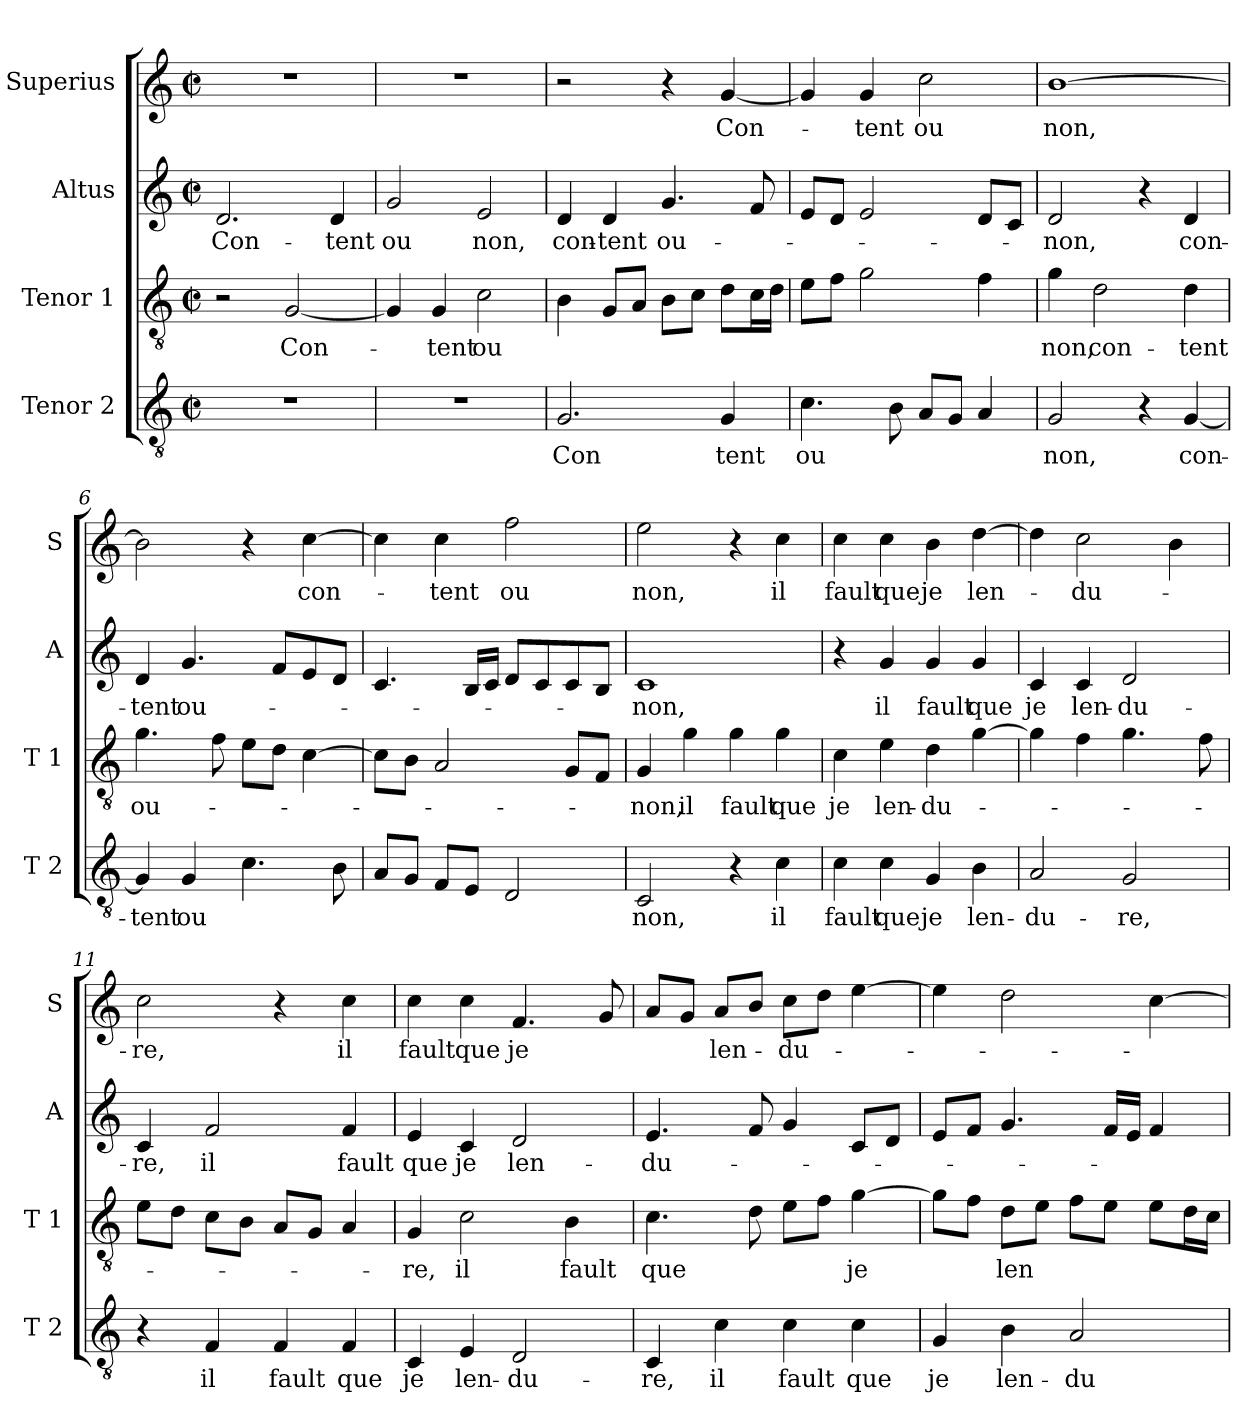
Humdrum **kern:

**kern	**text	**kern	**text	**kern	**text	**kern	**text
*part4	*part4	*part3	*part3	*part2	*part2	*part1	*part1
*staff4	*staff4	*staff3	*staff3	*staff2	*staff2	*staff1	*staff1
*I"Tenor 2	*	*I"Tenor 1	*	*I"Altus	*	*I"Superius	*
*I'T 2	*	*I'T 1	*	*I'A	*	*I'S	*
*clefGv2	*	*clefGv2	*	*clefG2	*	*clefG2	*
*k[]	*	*k[]	*	*k[]	*	*k[]	*
*C:	*	*C:	*	*C:	*	*C:	*
*M2/2	*	*M2/2	*	*M2/2	*	*M2/2	*
*met(c|)	*	*met(c|)	*	*met(c|)	*	*met(c|)	*
=1	=1	=1	=1	=1	=1	=1	=1
1r	.	2r	.	2.d/	Con-	1r	.
.	.	[2G/	Con-	.	.	.	.
.	.	.	.	4d/	-tent	.	.
=2	=2	=2	=2	=2	=2	=2	=2
1r	.	4G/]	.	2g/	ou	1r	.
.	.	4G/	-tent	.	.	.	.
.	.	2c\	ou	2e/	non,	.	.
=3	=3	=3	=3	=3	=3	=3	=3
2.G/	Con	4B\	.	4d/	con-	2r	.
.	.	8G/L	.	4d/	-tent	.	.
.	.	8A/J	.	.	.	.	.
.	.	8B\L	.	4.g/	ou-	4r	.
.	.	8c\J	.	.	.	.	.
4G/	tent	8d\L	.	.	.	[4g/	Con-
.	.	16c\L	.	8f/	.	.	.
.	.	16d\JJ	.	.	.	.	.
=4	=4	=4	=4	=4	=4	=4	=4
4.c\	ou	8e\L	.	8e/L	.	4g/]	.
.	.	8f\J	.	8d/J	.	.	.
.	.	2g\	.	2e/	.	4g/	-tent
8B\	.	.	.	.	.	.	.
8A/L	.	.	.	.	.	2cc\	ou
8G/J	.	.	.	.	.	.	.
4A/	.	4f\	.	8d/L	.	.	.
.	.	.	.	8c/J	.	.	.
=5	=5	=5	=5	=5	=5	=5	=5
2G/	non,	4g\	non,	2d/	-non,	[1b	non,
.	.	2d\	con-	.	.	.	.
4r	.	.	.	4r	.	.	.
[4G/	con-	4d\	-tent	4d/	con-	.	.
!!LO:LB:g=z
=6	=6	=6	=6	=6	=6	=6	=6
4G/]	-tent	4.g\	ou-	4d/	-tent	2b\]	.
4G/	ou	.	.	4.g/	ou-	.	.
.	.	8f\	.	.	.	.	.
4.c\	.	8e\L	.	.	.	4r	.
.	.	8d\J	.	8f/L	.	.	.
.	.	[4c\	.	8e/	.	[4cc\	con-
8B\	.	.	.	8d/J	.	.	.
=7	=7	=7	=7	=7	=7	=7	=7
8A/L	.	8c\L]	.	4.c/	.	4cc\]	.
8G/J	.	8B\J	.	.	.	.	.
8F/L	.	2A/	.	.	.	4cc\	-tent
8E/J	.	.	.	16B/LL	.	.	.
.	.	.	.	16c/JJ	.	.	.
2D/	.	.	.	8d/L	.	2ff\	ou
.	.	.	.	8c/	.	.	.
.	.	8G/L	.	8c/	.	.	.
.	.	8F/J	.	8B/J	.	.	.
=8	=8	=8	=8	=8	=8	=8	=8
2C/	non,	4G/	-non,	1c	-non,	2ee\	non,
.	.	4g\	il	.	.	.	.
4r	.	4g\	fault	.	.	4r	.
4c\	il	4g\	que	.	.	4cc\	il
=9	=9	=9	=9	=9	=9	=9	=9
4c\	fault	4c\	je	4r	.	4cc\	fault
4c\	que	4e\	len-	4g/	il	4cc\	que
4G/	je	4d\	-du-	4g/	fault	4b\	je
4B\	len-	[4g\	.	4g/	que	[4dd\	len-
=10	=10	=10	=10	=10	=10	=10	=10
2A/	-du-	4g\]	.	4c/	je	4dd\]	.
.	.	4f\	.	4c/	len-	2cc\	-du-
2G/	-re,	4.g\	.	2d/	-du-	.	.
.	.	.	.	.	.	4b\	.
.	.	8f\	.	.	.	.	.
!!LO:LB:g=z
=11	=11	=11	=11	=11	=11	=11	=11
4r	.	8e\L	.	4c/	-re,	2cc\	-re,
.	.	8d\J	.	.	.	.	.
4F/	il	8c\L	.	2f/	il	.	.
.	.	8B\J	.	.	.	.	.
4F/	fault	8A/L	.	.	.	4r	.
.	.	8G/J	.	.	.	.	.
4F/	que	4A/	.	4f/	fault	4cc\	il
=12	=12	=12	=12	=12	=12	=12	=12
4C/	je	4G/	-re,	4e/	que	4cc\	fault
4E/	len-	2c\	il	4c/	je	4cc\	que
2D/	-du-	.	.	2d/	len-	4.f/	je
.	.	4B\	fault	.	.	.	.
.	.	.	.	.	.	8g/	.
=13	=13	=13	=13	=13	=13	=13	=13
4C/	-re,	4.c\	que	4.e/	-du-	8a/L	.
.	.	.	.	.	.	8g/J	.
4c\	il	.	.	.	.	8a/L	len-
.	.	8d\	.	8f/	.	8b/J	.
4c\	fault	8e\L	.	4g/	.	8cc\L	-du-
.	.	8f\J	.	.	.	8dd\J	.
4c\	que	[4g\	je	8c/L	.	[4ee\	.
.	.	.	.	8d/J	.	.	.
=14	=14	=14	=14	=14	=14	=14	=14
4G/	je	8g\L]	.	8e/L	.	4ee\]	.
.	.	8f\J	.	8f/J	.	.	.
4B\	len-	8d\L	len	4.g/	.	2dd\	.
.	.	8e\J	.	.	.	.	.
2A/	-du-	8f\L	.	.	.	.	.
.	.	8e\J	.	16f/LL	.	.	.
.	.	.	.	16e/JJ	.	.	.
.	.	8e\L	.	4f/	.	[4cc\	.
.	.	16d\L	.	.	.	.	.
.	.	16c\JJ	.	.	.	.	.
=	=	=	=	=	=	=	=
*-	*-	*-	*-	*-	*-	*-	*-
